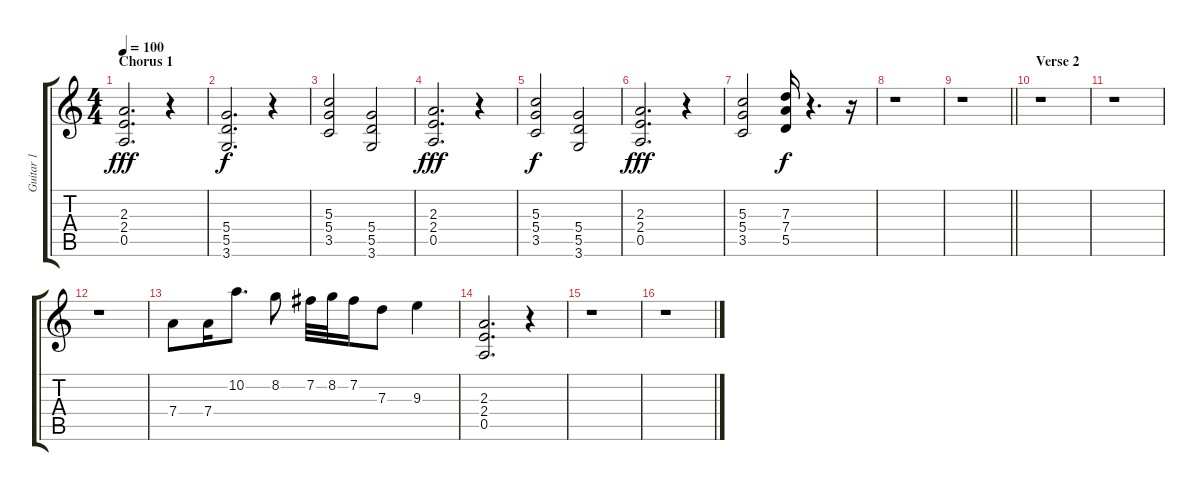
\track ("Guitar 1" "Guitar 1") {instrument distortionguitar}
\staff {score tabs}
\tuning (E4 B3 G3 D3 A2 E2) {hide}
\ts (4 4)
\section ("" "Chorus 1")
\tempo 100
\clef g2
\ks c
(2.3 2.4 0.5).2{d dy fff} r.4 |
(5.4 5.5 3.6).2{d dy f} r.4 |
(5.3 5.4 3.5).2 (5.4 5.5 3.6).2 |
(2.3 2.4 0.5).2{d dy fff} r.4 |
(5.3 5.4 3.5).2{dy f} (5.4 5.5 3.6).2 |
(2.3 2.4 0.5).2{d dy fff} r.4 |
(5.3 5.4 3.5).2 (7.3 7.4 5.5).16{dy f} r.4{d} r.16 |
r.1 |
\barLineRight lightlight
r.1 |
\section ("" "Verse 2")
r.1 |
r.1 |
r.1 |
7.4.8 7.4.16 10.2.8{d} 8.2.8 7.2.32 8.2.32 7.2.16 7.3.8 9.3.4 |
(2.3 2.4 0.5).2{d} r.4 |
r.1 |
r.1
